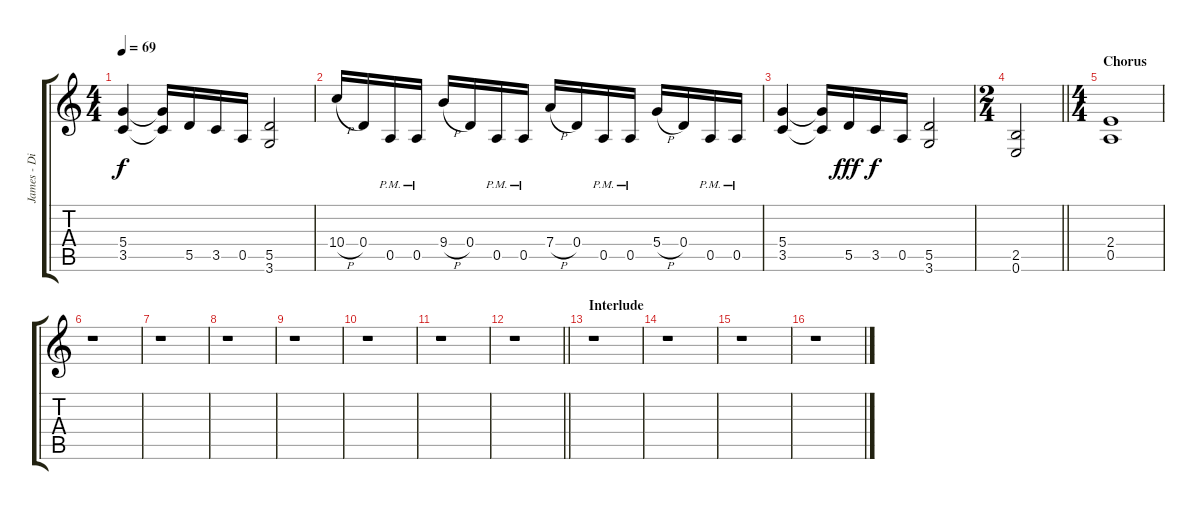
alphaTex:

\track ("James - Distortion" "James - Di") {instrument distortionguitar}
\staff {score tabs}
\tuning (E4 B3 G3 D3 A2 E2) {hide}
\ts (4 4)
\tempo 69
\clef g2
\ks c
(5.4 3.5).4{dy f} (5.4{t} 3.5{t}).16 5.5.16 3.5.16 0.5.16 (5.5 3.6).2 |
10.4{h}.16 0.4.16 0.5{pm}.16 0.5{pm}.16 9.4{h}.16 0.4.16 0.5{pm}.16 0.5{pm}.16 7.4{h}.16 0.4.16 0.5{pm}.16 0.5{pm}.16 5.4{h}.16 0.4.16 0.5{pm}.16 0.5{pm}.16 |
(5.4 3.5).4 (5.4{t} 3.5{t}).16 5.5.16{dy fff} 3.5.16{dy f} 0.5.16 (5.5 3.6).2 |
\ts (2 4)
\barLineRight lightlight
(2.5 0.6).2 |
\ts (4 4)
\section ("" "Chorus")
(2.4 0.5).1{volume 0} |
r.1 |
r.1 |
r.1 |
r.1 |
r.1 |
r.1 |
\barLineRight lightlight
r.1 |
\section ("" "Interlude")
r.1 |
r.1 |
r.1 |
r.1
